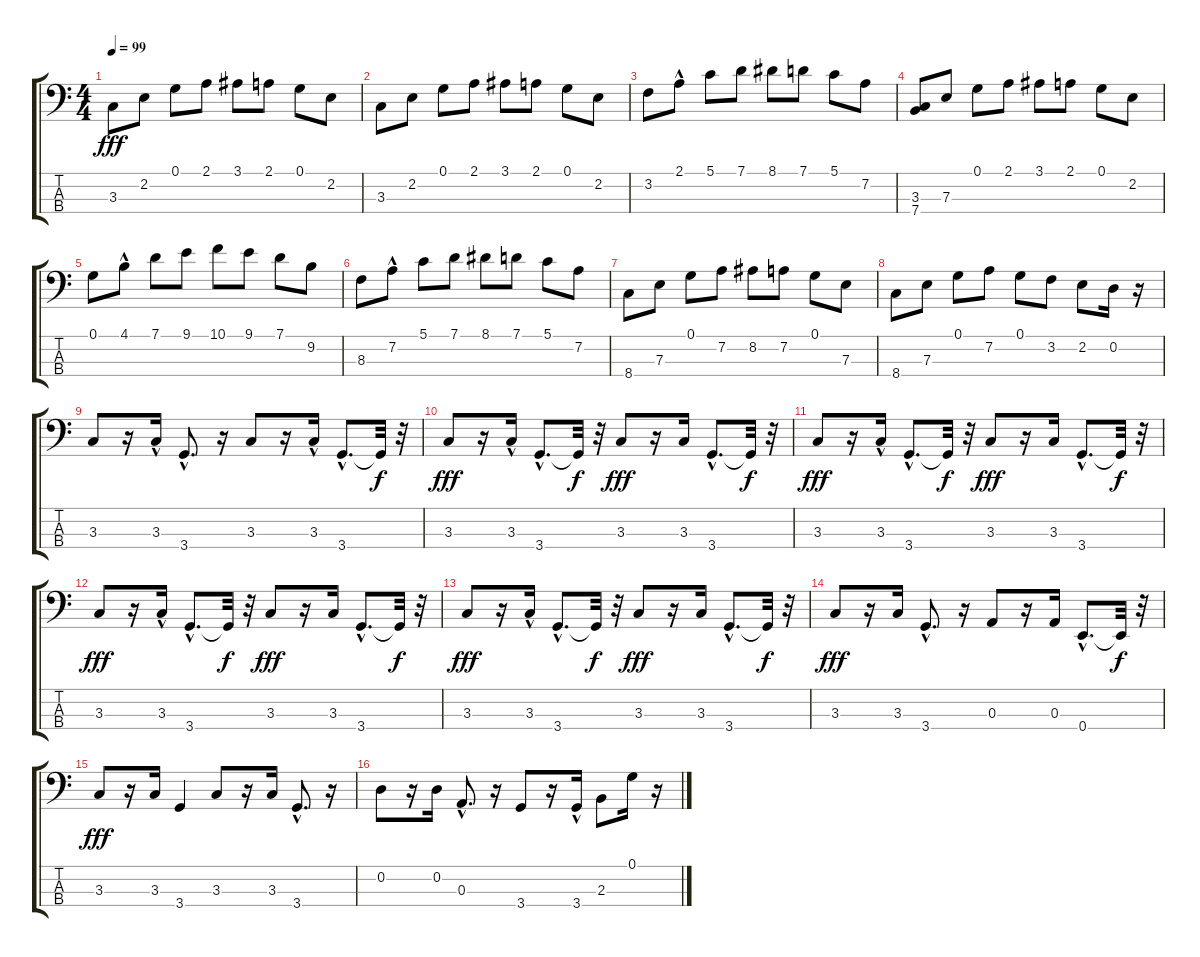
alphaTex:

\track "" {instrument electricbassfinger}
\staff {score tabs}
\tuning (G2 D2 A1 E1) {hide}
\ts (4 4)
\tempo 99
\clef f4
\ks c
3.3.8{dy fff} 2.2.8 0.1.8 2.1.8 3.1.8 2.1.8 0.1.8 2.2.8 |
3.3.8 2.2.8 0.1.8 2.1.8 3.1.8 2.1.8 0.1.8 2.2.8 |
3.2.8 2.1{hac}.8 5.1.8 7.1.8 8.1.8 7.1.8 5.1.8 7.2.8 |
(3.3 7.4).8 7.3.8 0.1.8 2.1.8 3.1.8 2.1.8 0.1.8 2.2.8 |
0.1.8 4.1{hac}.8 7.1.8 9.1.8 10.1.8 9.1.8 7.1.8 9.2.8 |
8.3.8 7.2{hac}.8 5.1.8 7.1.8 8.1.8 7.1.8 5.1.8 7.2.8 |
8.4.8 7.3.8 0.1.8 7.2.8 8.2.8 7.2.8 0.1.8 7.3.8 |
8.4.8 7.3.8 0.1.8 7.2.8 0.1.8 3.2.8 2.2.8 0.2.16 r.16 |
3.3.8 r.16 3.3{hac}.16 3.4{hac}.8{d} r.16 3.3.8 r.16 3.3{hac}.16 3.4{hac}.8{d} 3.4{t}.32{dy f} r.32 |
3.3.8{dy fff} r.16 3.3{hac}.16 3.4{hac}.8{d} 3.4{t}.32{dy f} r.32 3.3.8{dy fff} r.16 3.3.16 3.4{hac}.8{d} 3.4{t}.32{dy f} r.32 |
3.3.8{dy fff} r.16 3.3{hac}.16 3.4{hac}.8{d} 3.4{t}.32{dy f} r.32 3.3.8{dy fff} r.16 3.3.16 3.4{hac}.8{d} 3.4{t}.32{dy f} r.32 |
3.3.8{dy fff} r.16 3.3{hac}.16 3.4{hac}.8{d} 3.4{t}.32{dy f} r.32 3.3.8{dy fff} r.16 3.3.16 3.4{hac}.8{d} 3.4{t}.32{dy f} r.32 |
3.3.8{dy fff} r.16 3.3{hac}.16 3.4{hac}.8{d} 3.4{t}.32{dy f} r.32 3.3.8{dy fff} r.16 3.3.16 3.4{hac}.8{d} 3.4{t}.32{dy f} r.32 |
3.3.8{dy fff} r.16 3.3.16 3.4{hac}.8{d} r.16 0.3.8 r.16 0.3.16 0.4{hac}.8{d} 0.4{t}.32{dy f} r.32 |
3.3.8{dy fff} r.16 3.3.16 3.4.4 3.3.8 r.16 3.3.16 3.4{hac}.8{d} r.16 |
0.2.8 r.16 0.2.16 0.3{hac}.8{d} r.16 3.4.8 r.16 3.4{hac}.16 2.3.8 0.1.16 r.16
